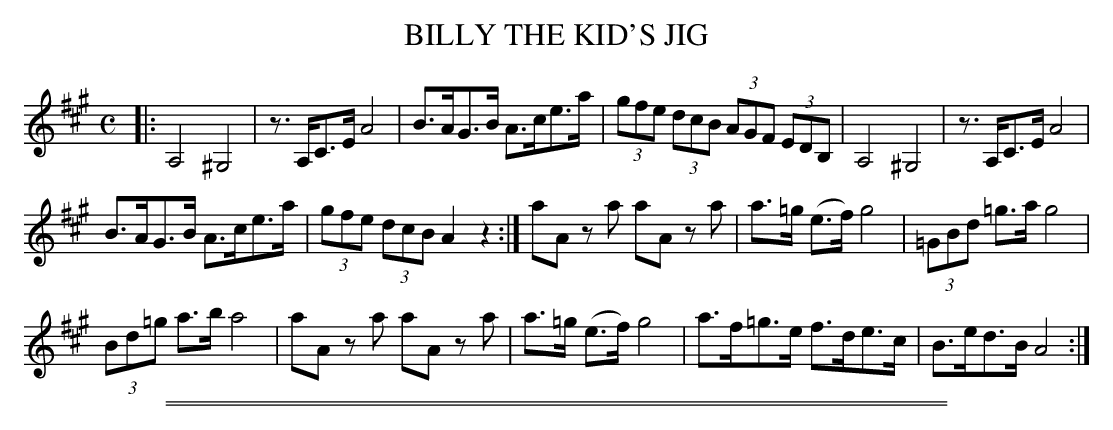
X:1
T: BILLY THE KID'S JIG
M: C
L: 1/8
K: A
|:\
A,4 ^G,4 | z>A,C>E A4 |\
B>AG>B A>ce>a | (3gfe (3dcB (3AGF (3EDB, |\
A,4 ^G,4 | z>A,C>E A4 |
B>AG>B A>ce>a | (3gfe (3dcB A2 z2 :|\
aA za aA za | a>=g (e>f) g4 |\
(3=GBd =g>a g4 |
(3Bd=g a>b a4 |\
aA za aA za | a>=g (e>f) g4 |\
a>f=g>e f>de>c | B>ed>B A4 :|
